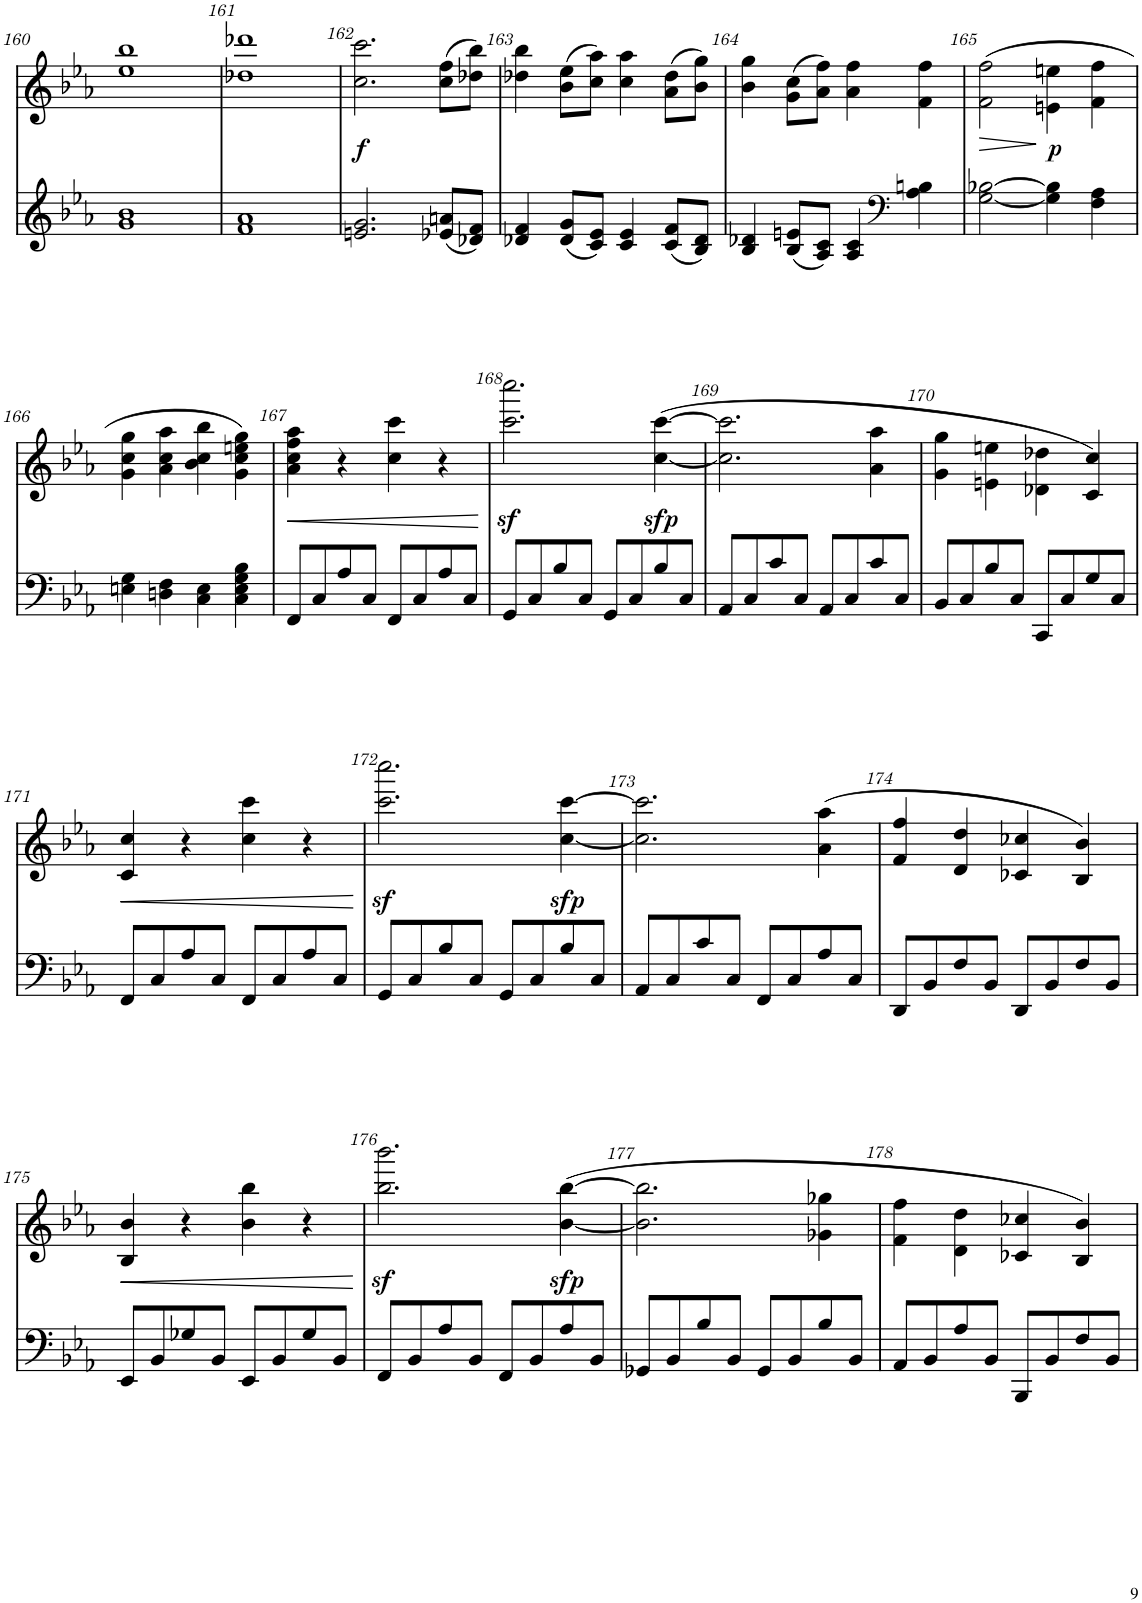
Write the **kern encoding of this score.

**kern	**kern	**text	**dynam
*part2	*part1	*part1	*part1
*staff2	*staff1	*staff1	*staff1
*I"piano	*I"piano	*	*
*I'Pno	*I'Pno	*	*
!!LO:PB:g=z
*clefG2	*clefG2	*	*
*k[b-e-a-]	*k[b-e-a-]	*	*
*E-:	*E-:	*	*
*M2/2	*M2/2	*	*
*met(c|)	*met(c|)	*	*
=160	=160	=160	=160
1g 1b-	1ee- 1bb-	.	.
=161	=161	=161	=161
1f 1a-	1dd-X 1ddd-X	.	.
=162	=162	=162	=162
!	!	!LO:LY:b	!
2.en/ 2.g/	2.cc\ 2.ccc\	.	.
(8e-X/ 8an/L	(8cc\ 8ff\L	.	.
8d-X/ 8f/J)	8dd-X\ 8bb-\J)	.	.
=163	=163	=163	=163
4d-X/ 4f/	4dd-X\ 4bb-\	.	.
(8d-/ 8g/L	(8b-\ 8ee-\L	.	.
8c/ 8e-/J)	8cc\ 8aa-\J)	.	.
4c/ 4e-/	4cc\ 4aa-\	.	.
(8c/ 8f/L	(8a-\ 8dd-\L	.	.
8B-/ 8d-/J)	8b-\ 8gg\J)	.	.
=164	=164	=164	=164
4B-/ 4d-X/	4b-\ 4gg\	.	.
(8B-/ 8en/L	(8g\ 8cc\L	.	.
8A-/ 8c/J)	8a-\ 8ff\J)	.	.
4A-/ 4c/	4a-\ 4ff\	.	.
*clefF4	*	*	*
4A-\ 4Bn\	4f\ 4ff\	.	.
=165	=165	=165	=165
!	!	!	!LO:HP:b
[2G\ [2B-X\	(2f\ 2ff\	.	>
!	!	!LO:LY:b	!
4G\] 4B-\]	4en\ 4een\	.	]
4F\ 4A-\	4f\ 4ff\	.	.
!!LO:LB:g=z
=166	=166	=166	=166
4En\ 4G\	4g\ 4cc\ 4gg\	.	.
4Dn\ 4F\	4a-\ 4cc\ 4aa-\	.	.
4C\ 4E\	4b-\ 4cc\ 4bb-\	.	.
4C\ 4E\ 4G\ 4B-\	4g\ 4cc\ 4een\ 4gg\)	.	.
=167	=167	=167	=167
!	!	!	!LO:HP:b
8FF/L	4a-\ 4cc\ 4ff\ 4aa-\	.	<
8C/	.	.	.
8A-/	4r	.	.
8C/J	.	.	.
8FF/L	4cc\ 4ccc\	.	.
8C/	.	.	.
8A-/	4r	.	.
8C/J	.	.	.
.	.	.	[
=168	=168	=168	=168
8GG/L	2.ccc\z< 2.cccc\z<	.	.
8C/	.	.	.
8B-/	.	.	.
8C/J	.	.	.
8GG/L	.	.	.
8C/	.	.	.
!	!	!	!LO:DY:b
8B-/	([4cc\ [4ccc\	.	sfp
8C/J	.	.	.
=169	=169	=169	=169
8AA-/L	2.cc\] 2.ccc\]	.	.
8C/	.	.	.
8c/	.	.	.
8C/J	.	.	.
8AA-/L	.	.	.
8C/	.	.	.
8c/	4a-\ 4aa-\	.	.
8C/J	.	.	.
=170	=170	=170	=170
8BB-/L	4g\ 4gg\	.	.
8C/	.	.	.
8B-/	4en\ 4een\	.	.
8C/J	.	.	.
8CC/L	4d-X\ 4dd-X\	.	.
8C/	.	.	.
8G/	4c/ 4cc/)	.	.
8C/J	.	.	.
!!LO:LB:g=z
=171	=171	=171	=171
!	!	!	!LO:HP:b
8FF/L	4c/ 4cc/	.	<
8C/	.	.	.
8A-/	4r	.	.
8C/J	.	.	.
8FF/L	4cc\ 4ccc\	.	.
8C/	.	.	.
8A-/	4r	.	.
8C/J	.	.	.
.	.	.	[
=172	=172	=172	=172
8GG/L	2.ccc\z< 2.cccc\z<	.	.
8C/	.	.	.
8B-/	.	.	.
8C/J	.	.	.
8GG/L	.	.	.
8C/	.	.	.
!	!	!	!LO:DY:b
8B-/	[4cc\ [4ccc\	.	sfp
8C/J	.	.	.
=173	=173	=173	=173
8AA-/L	2.cc\] 2.ccc\]	.	.
8C/	.	.	.
8c/	.	.	.
8C/J	.	.	.
8FF/L	.	.	.
8C/	.	.	.
8A-/	(4a-\ 4aa-\	.	.
8C/J	.	.	.
=174	=174	=174	=174
8DD/L	4f/ 4ff/	.	.
8BB-/	.	.	.
8F/	4d/ 4dd/	.	.
8BB-/J	.	.	.
8DD/L	4c-X/ 4cc-X/	.	.
8BB-/	.	.	.
8F/	4B-/ 4b-/)	.	.
8BB-/J	.	.	.
!!LO:LB:g=z
=175	=175	=175	=175
!	!	!	!LO:HP:b
8EE-/L	4B-/ 4b-/	.	<
8BB-/	.	.	.
8G-X/	4r	.	.
8BB-/J	.	.	.
8EE-/L	4b-\ 4bb-\	.	.
8BB-/	.	.	.
8G-/	4r	.	.
8BB-/J	.	.	.
.	.	.	[
=176	=176	=176	=176
8FF/L	2.bb-\z< 2.bbb-\z<	.	.
8BB-/	.	.	.
8A-/	.	.	.
8BB-/J	.	.	.
8FF/L	.	.	.
8BB-/	.	.	.
!	!	!	!LO:DY:b
8A-/	([4b-\ [4bb-\	.	sfp
8BB-/J	.	.	.
=177	=177	=177	=177
8GG-X/L	2.b-\] 2.bb-\]	.	.
8BB-/	.	.	.
8B-/	.	.	.
8BB-/J	.	.	.
8GG-/L	.	.	.
8BB-/	.	.	.
8B-/	4g-X\ 4gg-X\	.	.
8BB-/J	.	.	.
=178	=178	=178	=178
8AA-/L	4f\ 4ff\	.	.
8BB-/	.	.	.
8A-/	4d\ 4dd\	.	.
8BB-/J	.	.	.
8BBB-/L	4c-X/ 4cc-X/	.	.
8BB-/	.	.	.
8F/	4B-/ 4b-/)	.	.
8BB-/J	.	.	.
=	=	=	=
*-	*-	*-	*-
